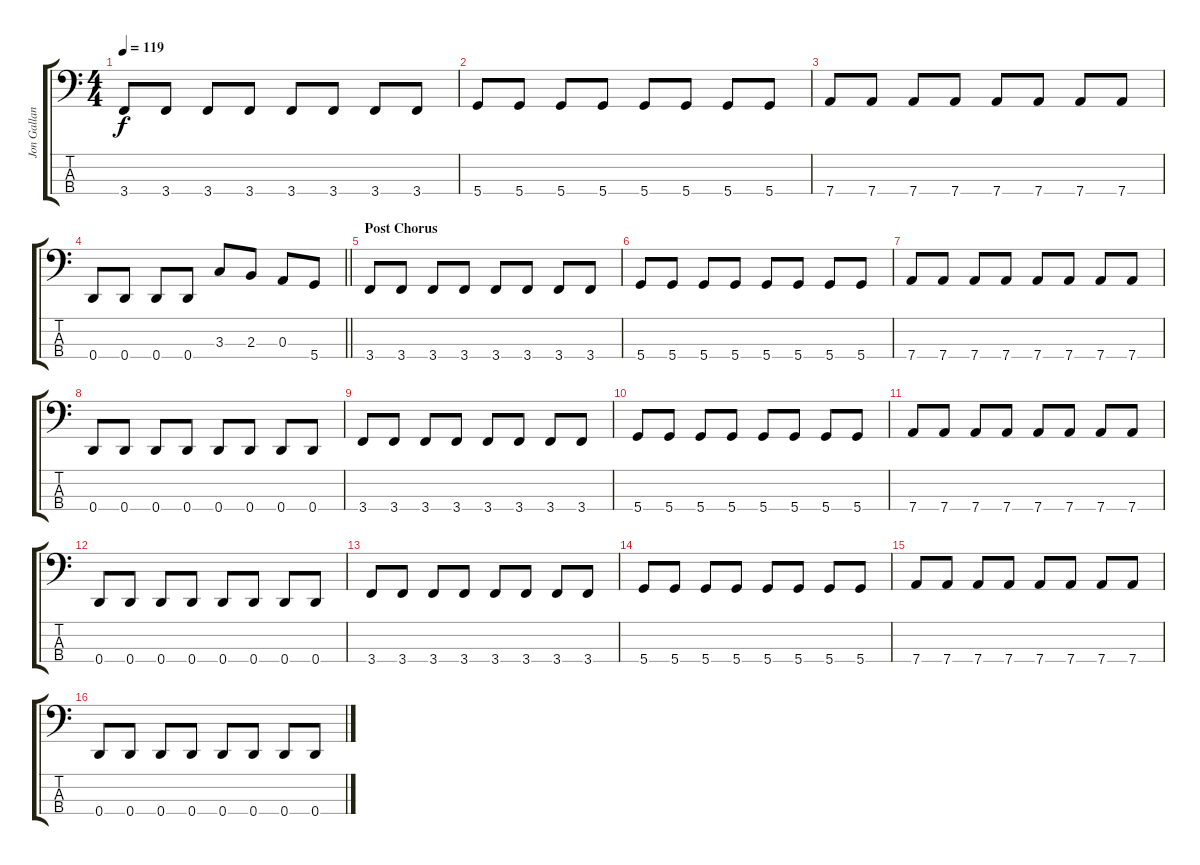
\track ("Jon Gallant (Bass)" "Jon Gallan") {instrument electricbassfinger}
\staff {score tabs}
\tuning (G2 D2 A1 D1) {hide}
\ts (4 4)
\tempo 119
\clef f4
\ks c
3.4.8{dy f} 3.4.8 3.4.8 3.4.8 3.4.8 3.4.8 3.4.8 3.4.8 |
5.4.8 5.4.8 5.4.8 5.4.8 5.4.8 5.4.8 5.4.8 5.4.8 |
7.4.8 7.4.8 7.4.8 7.4.8 7.4.8 7.4.8 7.4.8 7.4.8 |
\barLineRight lightlight
0.4.8 0.4.8 0.4.8 0.4.8 3.3.8 2.3.8 0.3.8 5.4.8 |
\section ("" "Post Chorus")
3.4.8 3.4.8 3.4.8 3.4.8 3.4.8 3.4.8 3.4.8 3.4.8 |
5.4.8 5.4.8 5.4.8 5.4.8 5.4.8 5.4.8 5.4.8 5.4.8 |
7.4.8 7.4.8 7.4.8 7.4.8 7.4.8 7.4.8 7.4.8 7.4.8 |
0.4.8 0.4.8 0.4.8 0.4.8 0.4.8 0.4.8 0.4.8 0.4.8 |
3.4.8 3.4.8 3.4.8 3.4.8 3.4.8 3.4.8 3.4.8 3.4.8 |
5.4.8 5.4.8 5.4.8 5.4.8 5.4.8 5.4.8 5.4.8 5.4.8 |
7.4.8 7.4.8 7.4.8 7.4.8 7.4.8 7.4.8 7.4.8 7.4.8 |
0.4.8 0.4.8 0.4.8 0.4.8 0.4.8 0.4.8 0.4.8 0.4.8 |
3.4.8 3.4.8 3.4.8 3.4.8 3.4.8 3.4.8 3.4.8 3.4.8 |
5.4.8 5.4.8 5.4.8 5.4.8 5.4.8 5.4.8 5.4.8 5.4.8 |
7.4.8 7.4.8 7.4.8 7.4.8 7.4.8 7.4.8 7.4.8 7.4.8 |
0.4.8 0.4.8 0.4.8 0.4.8 0.4.8 0.4.8 0.4.8 0.4.8
